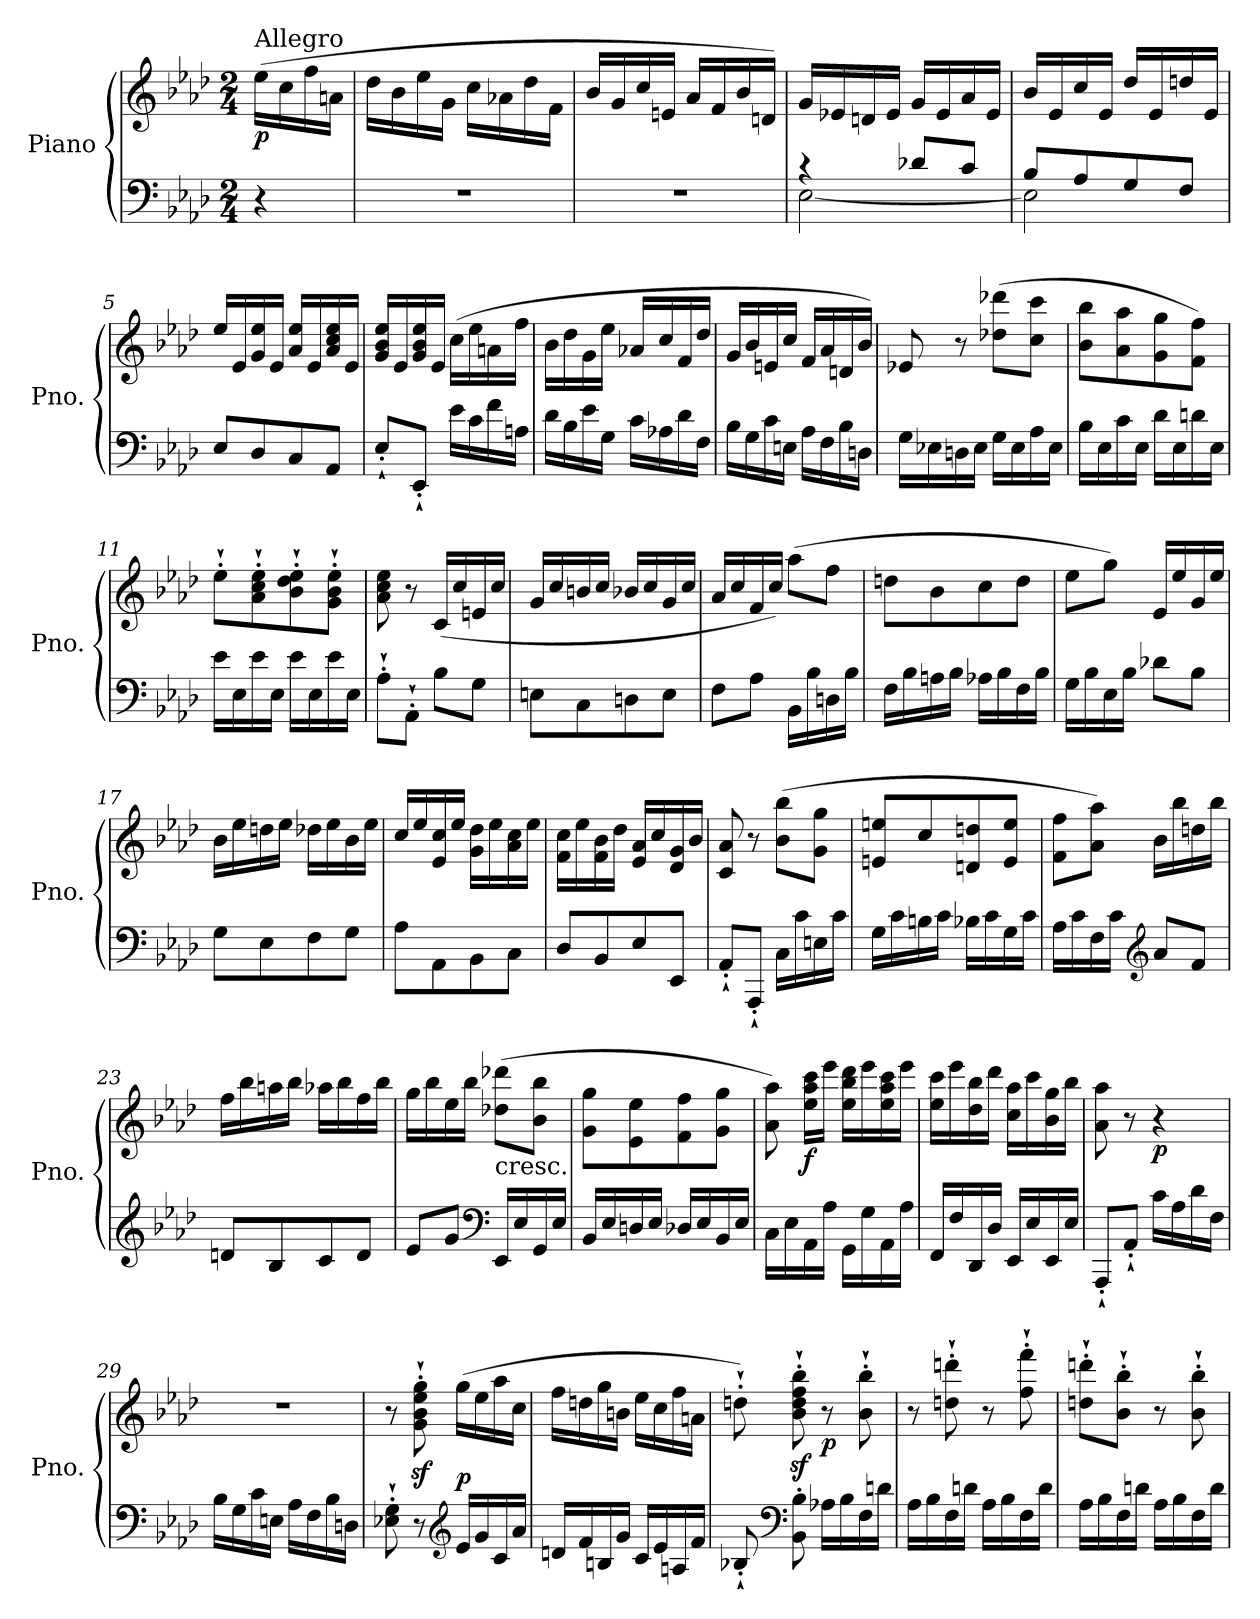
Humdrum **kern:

**kern	**kern	**dynam
*part1	*part1	*part1
*staff2	*staff1	*staff1/2
*I"Piano	*	*
*I'Pno.	*	*
*clefF4	*clefG2	*
*k[b-e-a-d-]	*k[b-e-a-d-]	*
*A-:	*A-:	*
*M2/4	*M2/4	*
=	=	=
!	!LO:TX:a:t=Allegro	!
!	!	!LO:DY:b
4r	(16ee-\LL	p
.	16cc\	.
.	16ff\	.
.	16an\JJ	.
=1	=1	=1
2r	16dd-\LL	.
.	16b-\	.
.	16ee-\	.
.	16g\JJ	.
.	16cc\LL	.
.	16a-X\	.
.	16dd-\	.
.	16f\JJ	.
=2	=2	=2
2r	16b-/LL	.
.	16g/	.
.	16cc/	.
.	16en/JJ	.
.	16a-/LL	.
.	16f/	.
.	16b-/	.
.	16dn/JJ)	.
=3	=3	=3
*^	*	*
4rc	[2E-\	16g/LL	.
.	.	16e-X/	.
.	.	16dn/	.
.	.	16e-/JJ	.
8d-X/L	.	16g/LL	.
.	.	16e-/	.
8c/J	.	16a-/	.
.	.	16e-/JJ	.
!!LO:LB:g=z
=4	=4	=4	=4
8B-/L	2E-\]	16b-/LL	.
.	.	16e-/	.
8A-/	.	16cc/	.
.	.	16e-/JJ	.
8G/	.	16dd-/LL	.
.	.	16e-/	.
8F/J	.	16ddn/	.
.	.	16e-/JJ	.
*v	*v	*	*
=5	=5	=5
8E-/L	16ee-/LL	.
.	16e-/	.
8D-/	16g/ 16ee-/	.
.	16e-/JJ	.
8C/	16a-/ 16ee-/LL	.
.	16e-/	.
8AA-/J	16a-/ 16cc/ 16ee-/	.
.	16e-/JJ	.
=6	=6	=6
8E-`'/L	16g/ 16b-/ 16ee-/LL	.
.	16e-/	.
8EE-`'/J	16g/ 16b-/ 16ee-/	.
.	16e-/JJ	.
16e-\LL	(16cc\LL	.
16c\	16ee-\	.
16f\	16an\	.
16An\JJ	16ff\JJ	.
=7	=7	=7
16d-\LL	16b-\LL	.
16B-\	16dd-\	.
16e-\	16g\	.
16G\JJ	16ee-\JJ	.
16c\LL	16a-X/LL	.
16A-X\	16cc/	.
16d-\	16f/	.
16F\JJ	16dd-/JJ	.
!!LO:LB:g=z
=8	=8	=8
16B-\LL	16g/LL	.
16G\	16b-/	.
16c\	16en/	.
16En\JJ	16cc/JJ	.
16A-\LL	16f/LL	.
16F\	16a-/	.
16B-\	16dn/	.
16Dn\JJ	16b-/JJ)	.
=9	=9	=9
16G\LL	8e-X/	.
16E-X\	.	.
16Dn\	8r	.
16E-\JJ	.	.
16G\LL	(8dd-X\ 8ddd-X\L	.
16E-\	.	.
16A-\	8cc\ 8ccc\J	.
16E-\JJ	.	.
=10	=10	=10
16B-\LL	8b-\ 8bb-\L	.
16E-\	.	.
16c\	8a-\ 8aa-\	.
16E-\JJ	.	.
16d-\LL	8g\ 8gg\	.
16E-\	.	.
16dn\	8f\ 8ff\J)	.
16E-\JJ	.	.
=11	=11	=11
16e-\LL	8ee-`'\L	.
16E-\	.	.
16e-\	8a-\`' 8cc\`' 8ee-\`'	.
16E-\JJ	.	.
16e-\LL	8b-\`' 8dd-\`' 8ee-\`'	.
16E-\	.	.
16e-\	8g\`' 8b-\`' 8ee-\`'J	.
16E-\JJ	.	.
!!LO:LB:g=z
=12	=12	=12
8A-`'\L	8a-\ 8cc\ 8ee-\	.
8AA-`'\J	8r	.
8B-\L	(16c/LL	.
.	16cc/	.
8G\J	16en/	.
.	16cc/JJ	.
=13	=13	=13
8En\L	16g/LL	.
.	16cc/	.
8C\	16bn/	.
.	16cc/JJ	.
8Dn\	16b-X/LL	.
.	16cc/	.
8E\J	16g/	.
.	16cc/JJ	.
=14	=14	=14
8F\L	16a-/LL	.
.	16cc/	.
8A-\J	16f/	.
.	16cc/JJ)	.
16BB-\LL	(8aa-\L	.
16B-\	.	.
16Dn\	8ff\J	.
16B-\JJ	.	.
=15	=15	=15
16F\LL	8ddn\L	.
16B-\	.	.
16An\	8b-\	.
16B-\JJ	.	.
16A-X\LL	8cc\	.
16B-\	.	.
16F\	8dd\J	.
16B-\JJ	.	.
!!LO:LB:g=z
=16	=16	=16
16G\LL	8ee-\L	.
16B-\	.	.
16E-\	8gg\J)	.
16B-\JJ	.	.
8d-X\L	16e-/LL	.
.	16ee-/	.
8B-\J	16g/	.
.	16ee-/JJ	.
=17	=17	=17
8G\L	16b-\LL	.
.	16ee-\	.
8E-\	16ddn\	.
.	16ee-\JJ	.
8F\	16dd-X\LL	.
.	16ee-\	.
8G\J	16b-\	.
.	16ee-\JJ	.
=18	=18	=18
8A-\L	16cc/LL	.
.	16ee-/	.
8AA-\	16e-/ 16cc/	.
.	16ee-/JJ	.
8BB-\	16g\ 16dd-\LL	.
.	16ee-\	.
8C\J	16a-\ 16cc\	.
.	16ee-\JJ	.
=19	=19	=19
8D-/L	16f\ 16cc\LL	.
.	16ee-\	.
8BB-/	16f\ 16b-\	.
.	16dd-\JJ	.
8E-/	16e-/ 16a-/LL	.
.	16cc/	.
8EE-/J	16d-/ 16g/	.
.	16b-/JJ	.
!!LO:PB:g=z
=20	=20	=20
8AA-`'/L	8c/ 8a-/	.
8AAA-`'/J	8r	.
16C\LL	(8b-\ 8bb-\L	.
16c\	.	.
16En\	8g\ 8gg\J	.
16c\JJ	.	.
=21	=21	=21
16G\LL	8en/ 8een/L	.
16c\	.	.
16Bn\	8cc/	.
16c\JJ	.	.
16B-X\LL	8dn/ 8ddn/	.
16c\	.	.
16G\	8e/ 8ee/J	.
16c\JJ	.	.
=22	=22	=22
16A-\LL	8f\ 8ff\L	.
16c\	.	.
16F\	8a-\ 8aa-\J)	.
16c\JJ	.	.
*clefG2	*	*
8a-/L	16b-\LL	.
.	16bb-\	.
8f/J	16ddn\	.
.	16bb-\JJ	.
=23	=23	=23
8dn/L	16ff\LL	.
.	16bb-\	.
8B-/	16aan\	.
.	16bb-\JJ	.
8c/	16aa-X\LL	.
.	16bb-\	.
8d/J	16ff\	.
.	16bb-\JJ	.
!!LO:LB:g=z
=24	=24	=24
8e-/L	16gg\LL	.
.	16bb-\	.
8g/J	16ee-\	.
.	16bb-\JJ	.
*clefF4	*	*
!	!LO:TX:b:t=cresc.	!
16EE-/LL	(8dd-X\ 8ddd-X\L	.
16E-/	.	.
16GG/	8b-\ 8bb-\J	.
16E-/JJ	.	.
=25	=25	=25
16BB-/LL	8g\ 8gg\L	.
16E-/	.	.
16Dn/	8e-\ 8ee-\	.
16E-/JJ	.	.
16D-X/LL	8f\ 8ff\	.
16E-/	.	.
16BB-/	8g\ 8gg\J	.
16E-/JJ	.	.
=26	=26	=26
16C\LL	8a-\ 8aa-\)	.
16E-\	.	.
!	!	!LO:DY:b
16AA-\	16ee-\ 16aa-\ 16ccc\LL	f
16A-\JJ	16eee-\JJ	.
16GG\LL	16ee-\ 16bb-\ 16ddd-\LL	.
16G\	16eee-\	.
16AA-\	16ee-\ 16aa-\ 16ccc\	.
16A-\JJ	16eee-\JJ	.
=27	=27	=27
16FF/LL	16ee-\ 16ccc\LL	.
16F/	16eee-\	.
16DD-/	16dd-\ 16bb-\	.
16D-/JJ	16ddd-\JJ	.
16EE-/LL	16cc\ 16aa-\LL	.
16E-/	16ccc\	.
16EE-/	16b-\ 16gg\	.
16E-/JJ	16bb-\JJ	.
!!LO:LB:g=z
=28	=28	=28
8AAA-`'/L	8a-\ 8aa-\	.
8AA-`'/J	8r	.
!	!	!LO:DY:b
16c\LL	4r	p
16A-\	.	.
16d-\	.	.
16F\JJ	.	.
=29	=29	=29
16B-\LL	2r	.
16G\	.	.
16c\	.	.
16En\JJ	.	.
16A-\LL	.	.
16F\	.	.
16B-\	.	.
16Dn\JJ	.	.
=30	=30	=30
8E-X\`' 8G\`'	8r	.
8r	8g\z<`' 8b-\z<`' 8ee-\z<`' 8gg\z<`'	.
*clefG2	*	*
!	!	!LO:DY:a=2
16e-/LL	(16gg\LL	p
16g/	16ee-\	.
16c/	16aa-\	.
16a-/JJ	16cc\JJ	.
=31	=31	=31
16dn/LL	16ff\LL	.
16f/	16ddn\	.
16Bn/	16gg\	.
16g/JJ	16bn\JJ	.
16c/LL	16ee-\LL	.
16e-/	16cc\	.
16An/	16ff\	.
16f/JJ	16an\JJ	.
!!LO:LB:g=z
=32	=32	=32
8B-X`'/	8ddn`'\)	.
*clefF4	*	*
8BB-\' 8B-\'	8b-\z<`' 8dd\z<`' 8ff\z<`' 8bb-\z<`'	.
!	!	!LO:DY:b
16A-X\LL	8r	p
16B-\	.	.
16F\	8b-\`' 8bb-\`'	.
16dn\JJ	.	.
=33	=33	=33
16A-\LL	8r	.
16B-\	.	.
16F\	8ddn\`' 8dddn\`'	.
16dn\JJ	.	.
16A-\LL	8r	.
16B-\	.	.
16F\	8ff\`' 8fff\`'	.
16d\JJ	.	.
=34	=34	=34
16A-\LL	8ddn\`' 8dddn\`'L	.
16B-\	.	.
16F\	8b-\`' 8bb-\`'J	.
16dn\JJ	.	.
16A-\LL	8r	.
16B-\	.	.
16F\	8b-\`' 8bb-\`'	.
16d\JJ	.	.
=	=	=
*-	*-	*-
